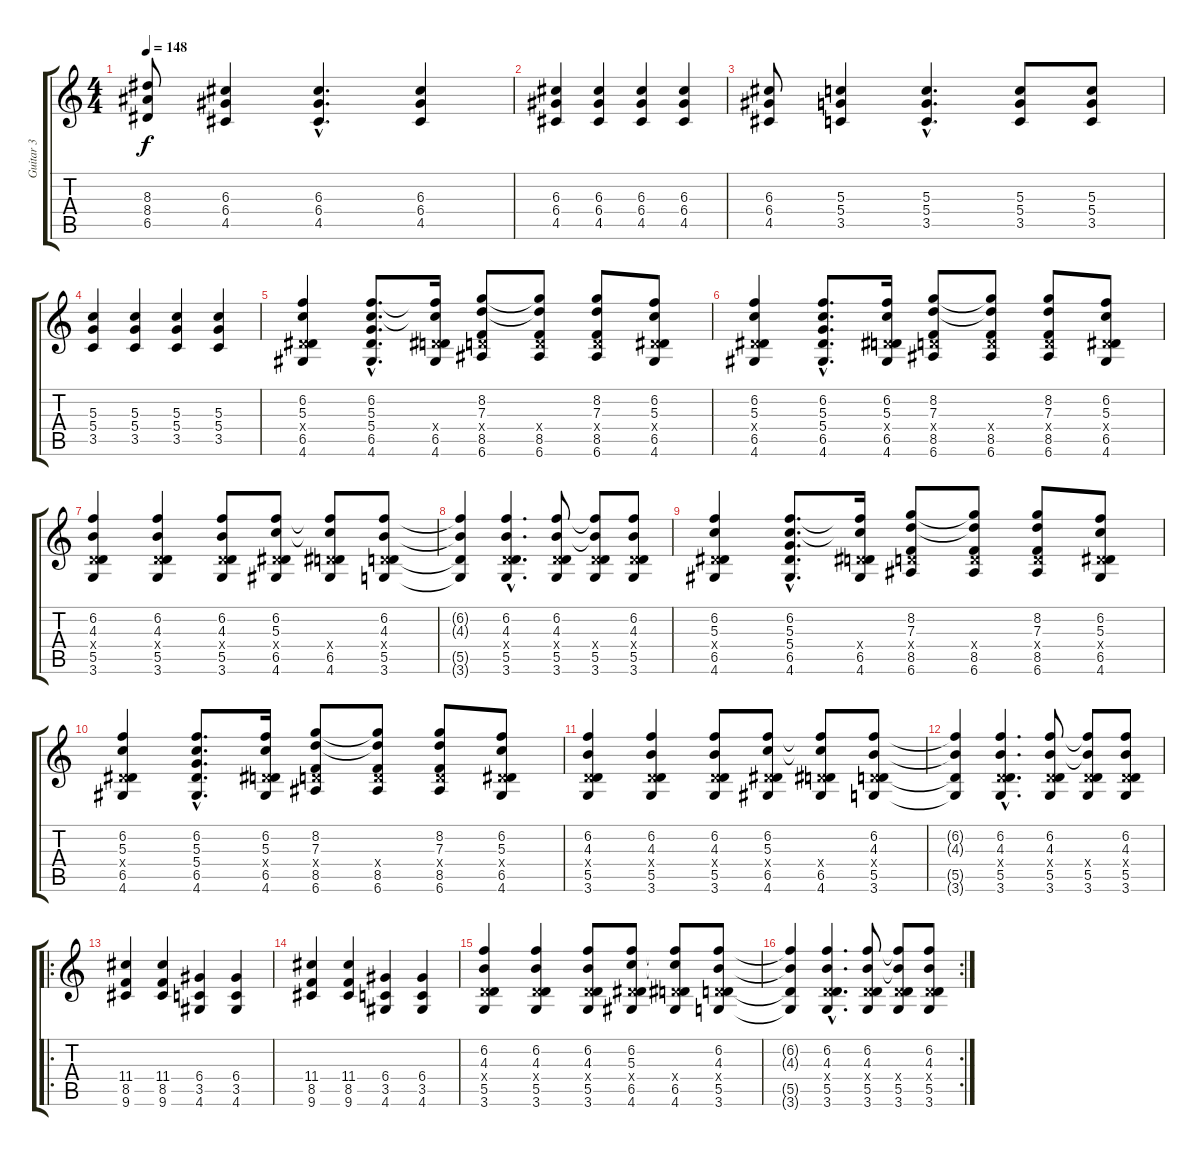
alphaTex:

\track ("Guitar 3" "Guitar 3") {instrument distortionguitar}
\staff {score tabs}
\tuning (E4 B3 G3 D3 A2 E2) {hide}
\ts (4 4)
\tempo 148
\clef g2
\ks c
(8.3 8.4 6.5).8{dy f} (6.3 6.4 4.5).4 (6.3{hac} 6.4{hac} 4.5{hac}).4{d} (6.3 6.4 4.5).4 |
(6.3 6.4 4.5).4 (6.3 6.4 4.5).4 (6.3 6.4 4.5).4 (6.3 6.4 4.5).4 |
(6.3 6.4 4.5).8 (5.3 5.4 3.5).4 (5.3{hac} 5.4{hac} 3.5{hac}).4{d} (5.3 5.4 3.5).8 (5.3 5.4 3.5).8 |
(5.3 5.4 3.5).4 (5.3 5.4 3.5).4 (5.3 5.4 3.5).4 (5.3 5.4 3.5).4 |
(6.2 5.3 0.4{x} 6.5 4.6).4{volume 12 instrument distortionguitar} (6.2{hac} 5.3{hac} 5.4{hac} 6.5{hac} 4.6{hac}).8{d} (6.2{t} 5.3{t} 0.4{x} 6.5 4.6).16 (8.2 7.3 0.4{x} 8.5 6.6).8 (8.2{t} 7.3{t} 0.4{x} 8.5 6.6).8 (8.2 7.3 0.4{x} 8.5 6.6).8 (6.2 5.3 0.4{x} 6.5 4.6).8 |
(6.2 5.3 0.4{x} 6.5 4.6).4 (6.2{hac} 5.3{hac} 5.4{hac} 6.5{hac} 4.6{hac}).8{d} (6.2 5.3 0.4{x} 6.5 4.6).16 (8.2 7.3 0.4{x} 8.5 6.6).8 (8.2{t} 7.3{t} 0.4{x} 8.5 6.6).8 (8.2 7.3 0.4{x} 8.5 6.6).8 (6.2 5.3 0.4{x} 6.5 4.6).8 |
(6.2 4.3 0.4{x} 5.5 3.6).4 (6.2 4.3 0.4{x} 5.5 3.6).4 (6.2 4.3 0.4{x} 5.5 3.6).8 (6.2 5.3 0.4{x} 6.5 4.6).8 (6.2{t} 5.3{t} 0.4{x} 6.5 4.6).8 (6.2 4.3 0.4{x} 5.5 3.6).8 |
(6.2{t} 4.3{t} 5.5{t} 3.6{t}).4 (6.2{hac} 4.3{hac} 0.4{hac x} 5.5{hac} 3.6{hac}).4{d} (6.2 4.3 0.4{x} 5.5 3.6).8 (6.2{t} 4.3{t} 0.4{x} 5.5 3.6).8 (6.2 4.3 0.4{x} 5.5 3.6).8 |
(6.2 5.3 0.4{x} 6.5 4.6).4 (6.2{hac} 5.3{hac} 5.4{hac} 6.5{hac} 4.6{hac}).8{d} (6.2{t} 5.3{t} 0.4{x} 6.5 4.6).16 (8.2 7.3 0.4{x} 8.5 6.6).8 (8.2{t} 7.3{t} 0.4{x} 8.5 6.6).8 (8.2 7.3 0.4{x} 8.5 6.6).8 (6.2 5.3 0.4{x} 6.5 4.6).8 |
(6.2 5.3 0.4{x} 6.5 4.6).4 (6.2{hac} 5.3{hac} 5.4{hac} 6.5{hac} 4.6{hac}).8{d} (6.2 5.3 0.4{x} 6.5 4.6).16 (8.2 7.3 0.4{x} 8.5 6.6).8 (8.2{t} 7.3{t} 0.4{x} 8.5 6.6).8 (8.2 7.3 0.4{x} 8.5 6.6).8 (6.2 5.3 0.4{x} 6.5 4.6).8 |
(6.2 4.3 0.4{x} 5.5 3.6).4 (6.2 4.3 0.4{x} 5.5 3.6).4 (6.2 4.3 0.4{x} 5.5 3.6).8 (6.2 5.3 0.4{x} 6.5 4.6).8 (6.2{t} 5.3{t} 0.4{x} 6.5 4.6).8 (6.2 4.3 0.4{x} 5.5 3.6).8 |
(6.2{t} 4.3{t} 5.5{t} 3.6{t}).4 (6.2{hac} 4.3{hac} 0.4{hac x} 5.5{hac} 3.6{hac}).4{d} (6.2 4.3 0.4{x} 5.5 3.6).8 (6.2{t} 4.3{t} 0.4{x} 5.5 3.6).8 (6.2 4.3 0.4{x} 5.5 3.6).8 |
\ro
(11.4 8.5 9.6).4 (11.4 8.5 9.6).4 (6.4 3.5 4.6).4 (6.4 3.5 4.6).4 |
(11.4 8.5 9.6).4 (11.4 8.5 9.6).4 (6.4 3.5 4.6).4 (6.4 3.5 4.6).4 |
(6.2 4.3 0.4{x} 5.5 3.6).4 (6.2 4.3 0.4{x} 5.5 3.6).4 (6.2 4.3 0.4{x} 5.5 3.6).8 (6.2 5.3 0.4{x} 6.5 4.6).8 (6.2{t} 5.3{t} 0.4{x} 6.5 4.6).8 (6.2 4.3 0.4{x} 5.5 3.6).8 |
\rc 2
(6.2{t} 4.3{t} 5.5{t} 3.6{t}).4 (6.2{hac} 4.3{hac} 0.4{hac x} 5.5{hac} 3.6{hac}).4{d} (6.2 4.3 0.4{x} 5.5 3.6).8 (6.2{t} 4.3{t} 0.4{x} 5.5 3.6).8 (6.2 4.3 0.4{x} 5.5 3.6).8
